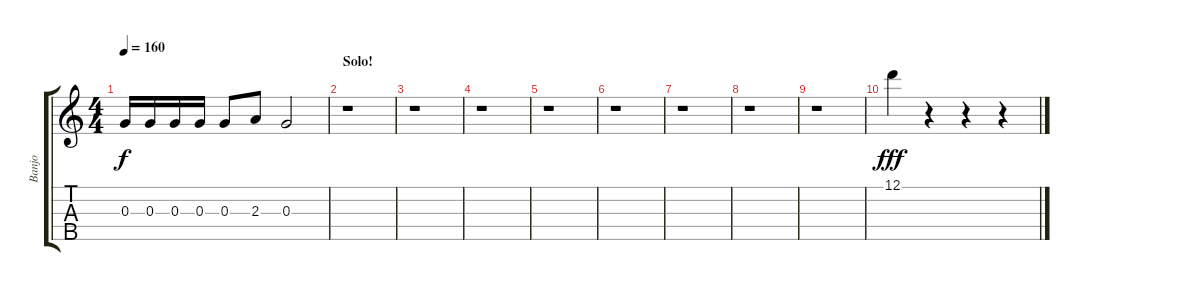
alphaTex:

\track ("Banjo" "Banjo") {instrument banjo}
\staff {score tabs}
\tuning (D4 B3 G3 D3 G4) {hide}
\displaytranspose 12
\ts (4 4)
\tempo 160
\clef g2
\ks c
0.3.16{dy f} 0.3.16 0.3.16 0.3.16 0.3.8 2.3.8 0.3.2 |
\section ("" "Solo!")
r.1 |
r.1 |
r.1 |
r.1 |
r.1 |
r.1 |
r.1 |
r.1 |
12.1.4{dy fff} r.4 r.4 r.4
